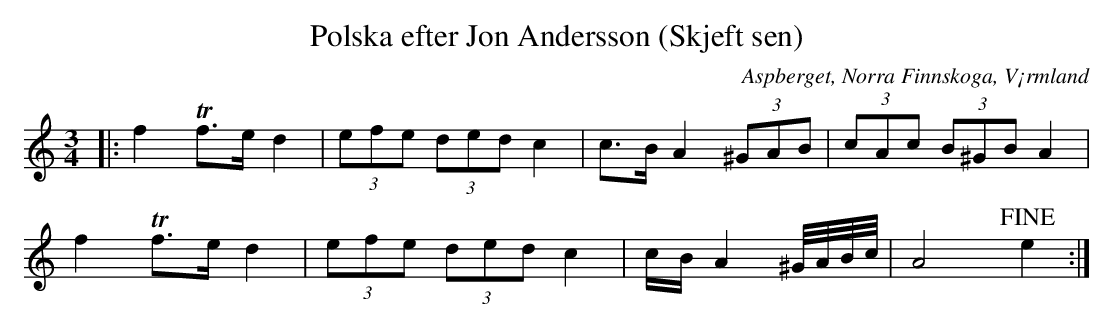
X:1
T:Polska efter Jon Andersson (Skjeft sen)
O:Aspberget, Norra Finnskoga, V¡rmland
M:3/4
L:1/8
K:Am
|: f2 !trill!f3/2e/2 d2 | (3efe (3ded c2 | c3/2B/2 A2 (3^GAB | (3cAc (3B^GB A2 |
f2 !trill!f3/2e/2 d2 | (3efe (3ded c2 | 3c/2B/2 A2 ^G/4A/4B/4c/4 | A4 +fine+ e2 :|
